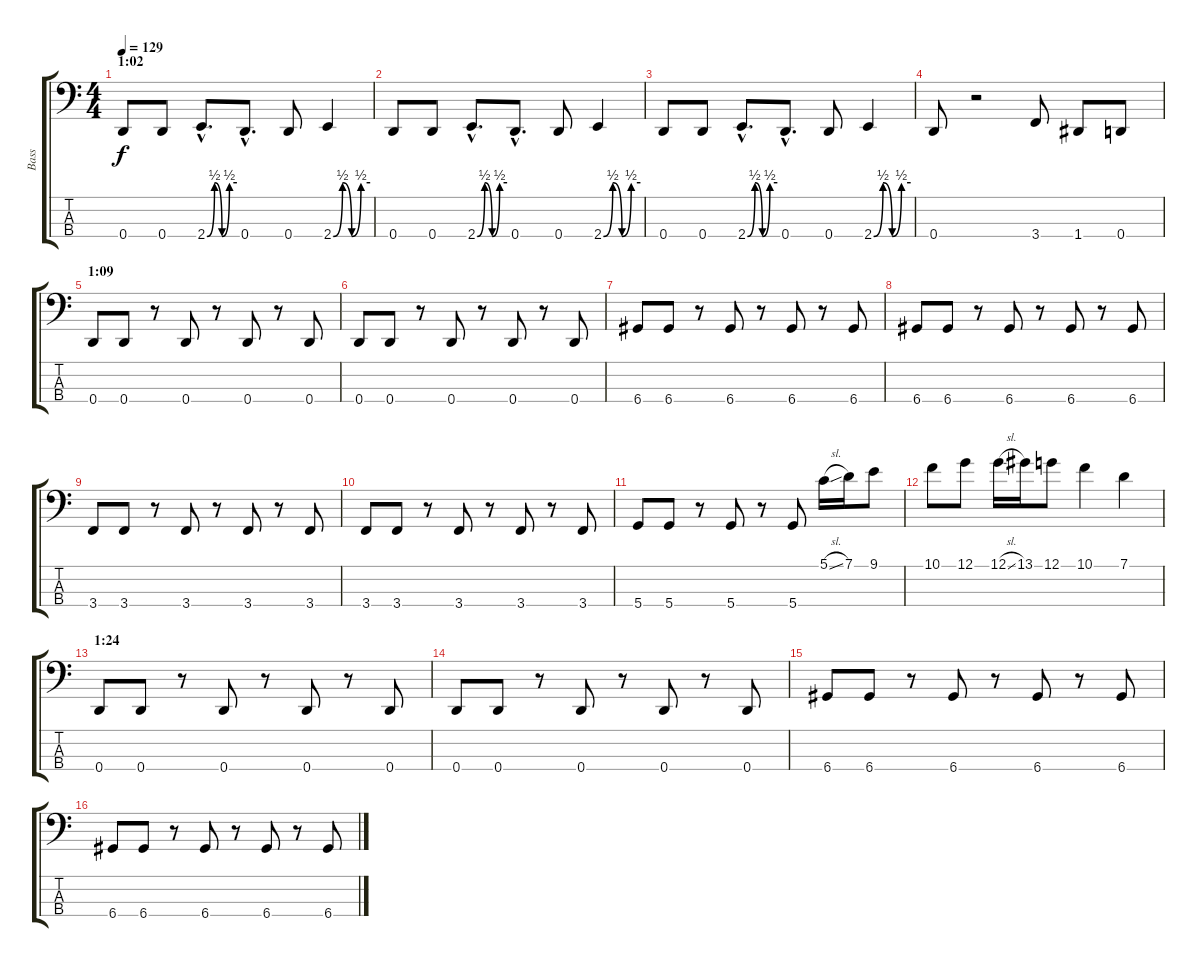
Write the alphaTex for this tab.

\track ("Bass" "Bass") {instrument electricbasspick}
\staff {score tabs}
\tuning (G2 D2 A1 D1) {hide}
\ts (4 4)
\section ("" "1:02")
\tempo 129
\clef f4
\ks c
0.4.8{dy f} 0.4.8 2.4{be (custom 0 0 15 2 30 0 45 2 60 2) hac}.8{d} 0.4{hac}.8{d} 0.4.8 2.4{be (custom 0 0 15 2 30 0 45 2 60 2)}.4 |
0.4.8 0.4.8 2.4{be (custom 0 0 15 2 30 0 45 2 60 2) hac}.8{d} 0.4{hac}.8{d} 0.4.8 2.4{be (custom 0 0 15 2 30 0 45 2 60 2)}.4 |
0.4.8 0.4.8 2.4{be (custom 0 0 15 2 30 0 45 2 60 2) hac}.8{d} 0.4{hac}.8{d} 0.4.8 2.4{be (custom 0 0 15 2 30 0 45 2 60 2)}.4 |
0.4.8 r.2 3.4.8 1.4.8 0.4.8 |
\section ("" "1:09")
0.4.8 0.4.8 r.8 0.4.8 r.8 0.4.8 r.8 0.4.8 |
0.4.8 0.4.8 r.8 0.4.8 r.8 0.4.8 r.8 0.4.8 |
6.4.8 6.4.8 r.8 6.4.8 r.8 6.4.8 r.8 6.4.8 |
6.4.8 6.4.8 r.8 6.4.8 r.8 6.4.8 r.8 6.4.8 |
3.4.8 3.4.8 r.8 3.4.8 r.8 3.4.8 r.8 3.4.8 |
3.4.8 3.4.8 r.8 3.4.8 r.8 3.4.8 r.8 3.4.8 |
5.4.8 5.4.8 r.8 5.4.8 r.8 5.4.8 5.1{sl}.16 7.1.16 9.1.8 |
10.1.8 12.1.8 12.1{sl}.16 13.1.16 12.1.8 10.1.4 7.1.4 |
\section ("" "1:24")
0.4.8 0.4.8 r.8 0.4.8 r.8 0.4.8 r.8 0.4.8 |
0.4.8 0.4.8 r.8 0.4.8 r.8 0.4.8 r.8 0.4.8 |
6.4.8 6.4.8 r.8 6.4.8 r.8 6.4.8 r.8 6.4.8 |
6.4.8 6.4.8 r.8 6.4.8 r.8 6.4.8 r.8 6.4.8
